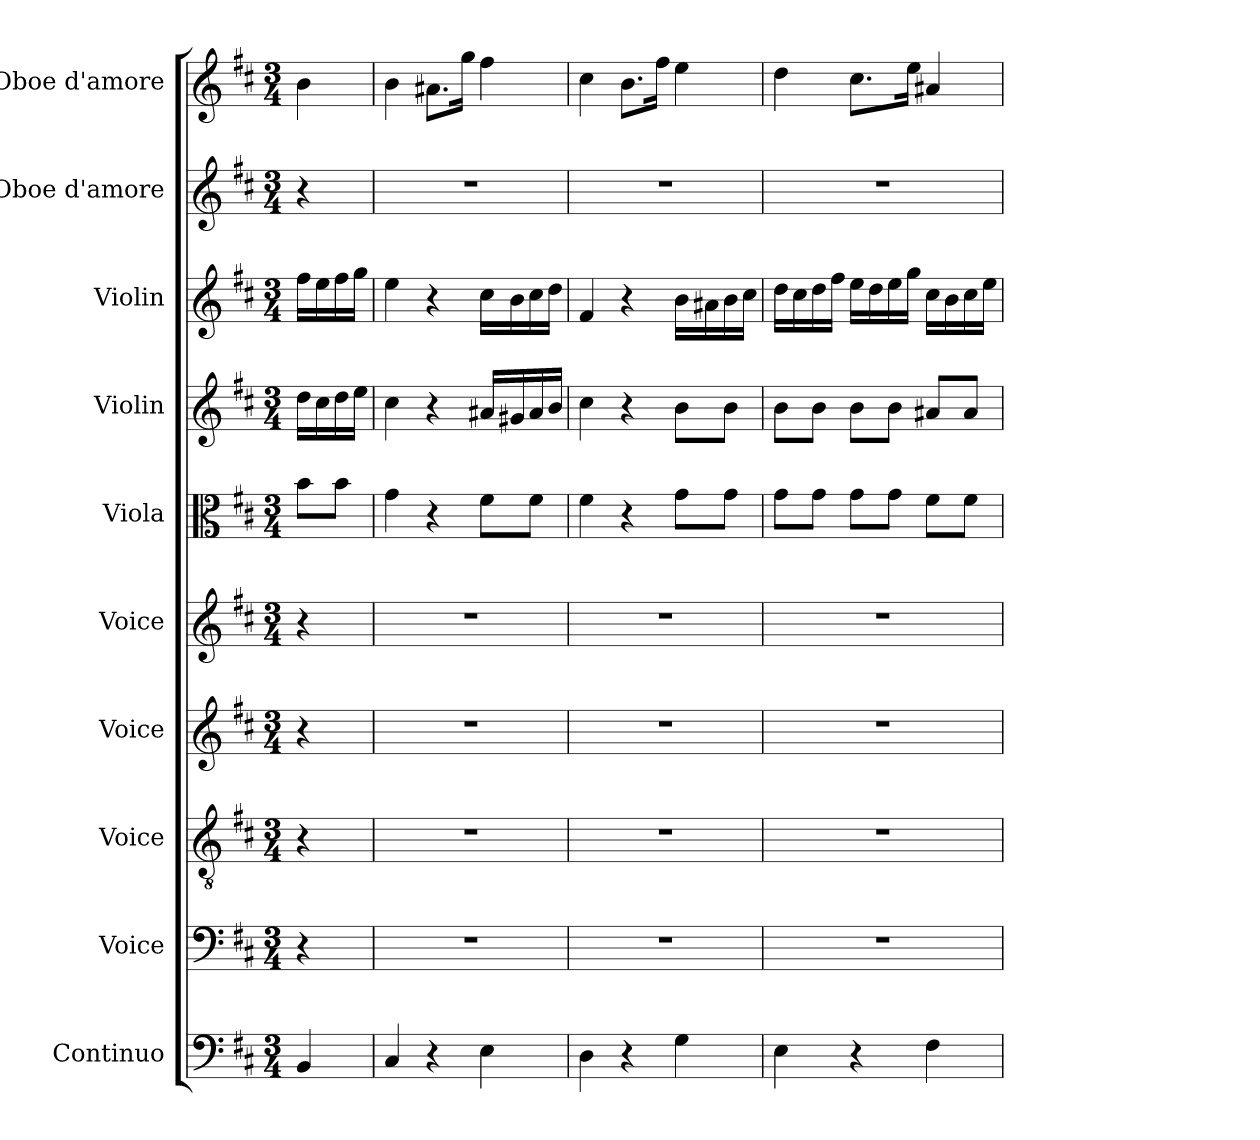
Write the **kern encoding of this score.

**kern	**kern	**kern	**kern	**kern	**kern	**kern	**kern	**kern	**kern
*part10	*part9	*part8	*part7	*part6	*part5	*part4	*part3	*part2	*part1
*staff10	*staff9	*staff8	*staff7	*staff6	*staff5	*staff4	*staff3	*staff2	*staff1
*I"Continuo	*I"Voice	*I"Voice	*I"Voice	*I"Voice	*I"Viola	*I"Violin	*I"Violin	*I"Oboe d'amore	*I"Oboe d'amore
*I'Cont.	*I'V	*I'V	*I'V	*I'V	*I'Vla.	*I'Vln.	*I'Vln.	*I'Ob. d'a.	*I'Ob. d'a.
*clefF4	*clefF4	*clefGv2	*clefG2	*clefG2	*clefC3	*clefG2	*clefG2	*clefG2	*clefG2
*k[f#c#]	*k[f#c#]	*k[f#c#]	*k[f#c#]	*k[f#c#]	*k[f#c#]	*k[f#c#]	*k[f#c#]	*k[f#c#]	*k[f#c#]
*M3/4	*M3/4	*M3/4	*M3/4	*M3/4	*M3/4	*M3/4	*M3/4	*M3/4	*M3/4
=	=	=	=	=	=	=	=	=	=
4BB	4r	4r	4r	4r	8bL	16ddLL	16ff#LL	4r	4b
.	.	.	.	.	.	16cc#	16ee	.	.
.	.	.	.	.	8bJ	16dd	16ff#	.	.
.	.	.	.	.	.	16eeJJ	16ggJJ	.	.
=2	=2	=2	=2	=2	=2	=2	=2	=2	=2
4C#	2.r	2.r	2.r	2.r	4g	4cc#	4ee	2.r	4b
4r	.	.	.	.	4r	4r	4r	.	8.a#XL
.	.	.	.	.	.	.	.	.	16ggJk
4E	.	.	.	.	8f#L	16a#XLL	16cc#LL	.	4ff#
.	.	.	.	.	.	16g#X	16b	.	.
.	.	.	.	.	8f#J	16a#	16cc#	.	.
.	.	.	.	.	.	16bJJ	16ddJJ	.	.
=3	=3	=3	=3	=3	=3	=3	=3	=3	=3
4D	2.r	2.r	2.r	2.r	4f#	4cc#	4f#	2.r	4cc#
4r	.	.	.	.	4r	4r	4r	.	8.bL
.	.	.	.	.	.	.	.	.	16ff#Jk
4G	.	.	.	.	8gL	8bL	16bLL	.	4ee
.	.	.	.	.	.	.	16a#X	.	.
.	.	.	.	.	8gJ	8bJ	16b	.	.
.	.	.	.	.	.	.	16cc#JJ	.	.
=4	=4	=4	=4	=4	=4	=4	=4	=4	=4
4E	2.r	2.r	2.r	2.r	8gL	8bL	16ddLL	2.r	4dd
.	.	.	.	.	.	.	16cc#	.	.
.	.	.	.	.	8gJ	8bJ	16dd	.	.
.	.	.	.	.	.	.	16ff#JJ	.	.
4r	.	.	.	.	8gL	8bL	16eeLL	.	8.cc#L
.	.	.	.	.	.	.	16dd	.	.
.	.	.	.	.	8gJ	8bJ	16ee	.	.
.	.	.	.	.	.	.	16ggJJ	.	16eeJk
4F#	.	.	.	.	8f#L	8a#XL	16cc#LL	.	4a#X
.	.	.	.	.	.	.	16b	.	.
.	.	.	.	.	8f#J	8a#J	16cc#	.	.
.	.	.	.	.	.	.	16eeJJ	.	.
=	=	=	=	=	=	=	=	=	=
*-	*-	*-	*-	*-	*-	*-	*-	*-	*-
